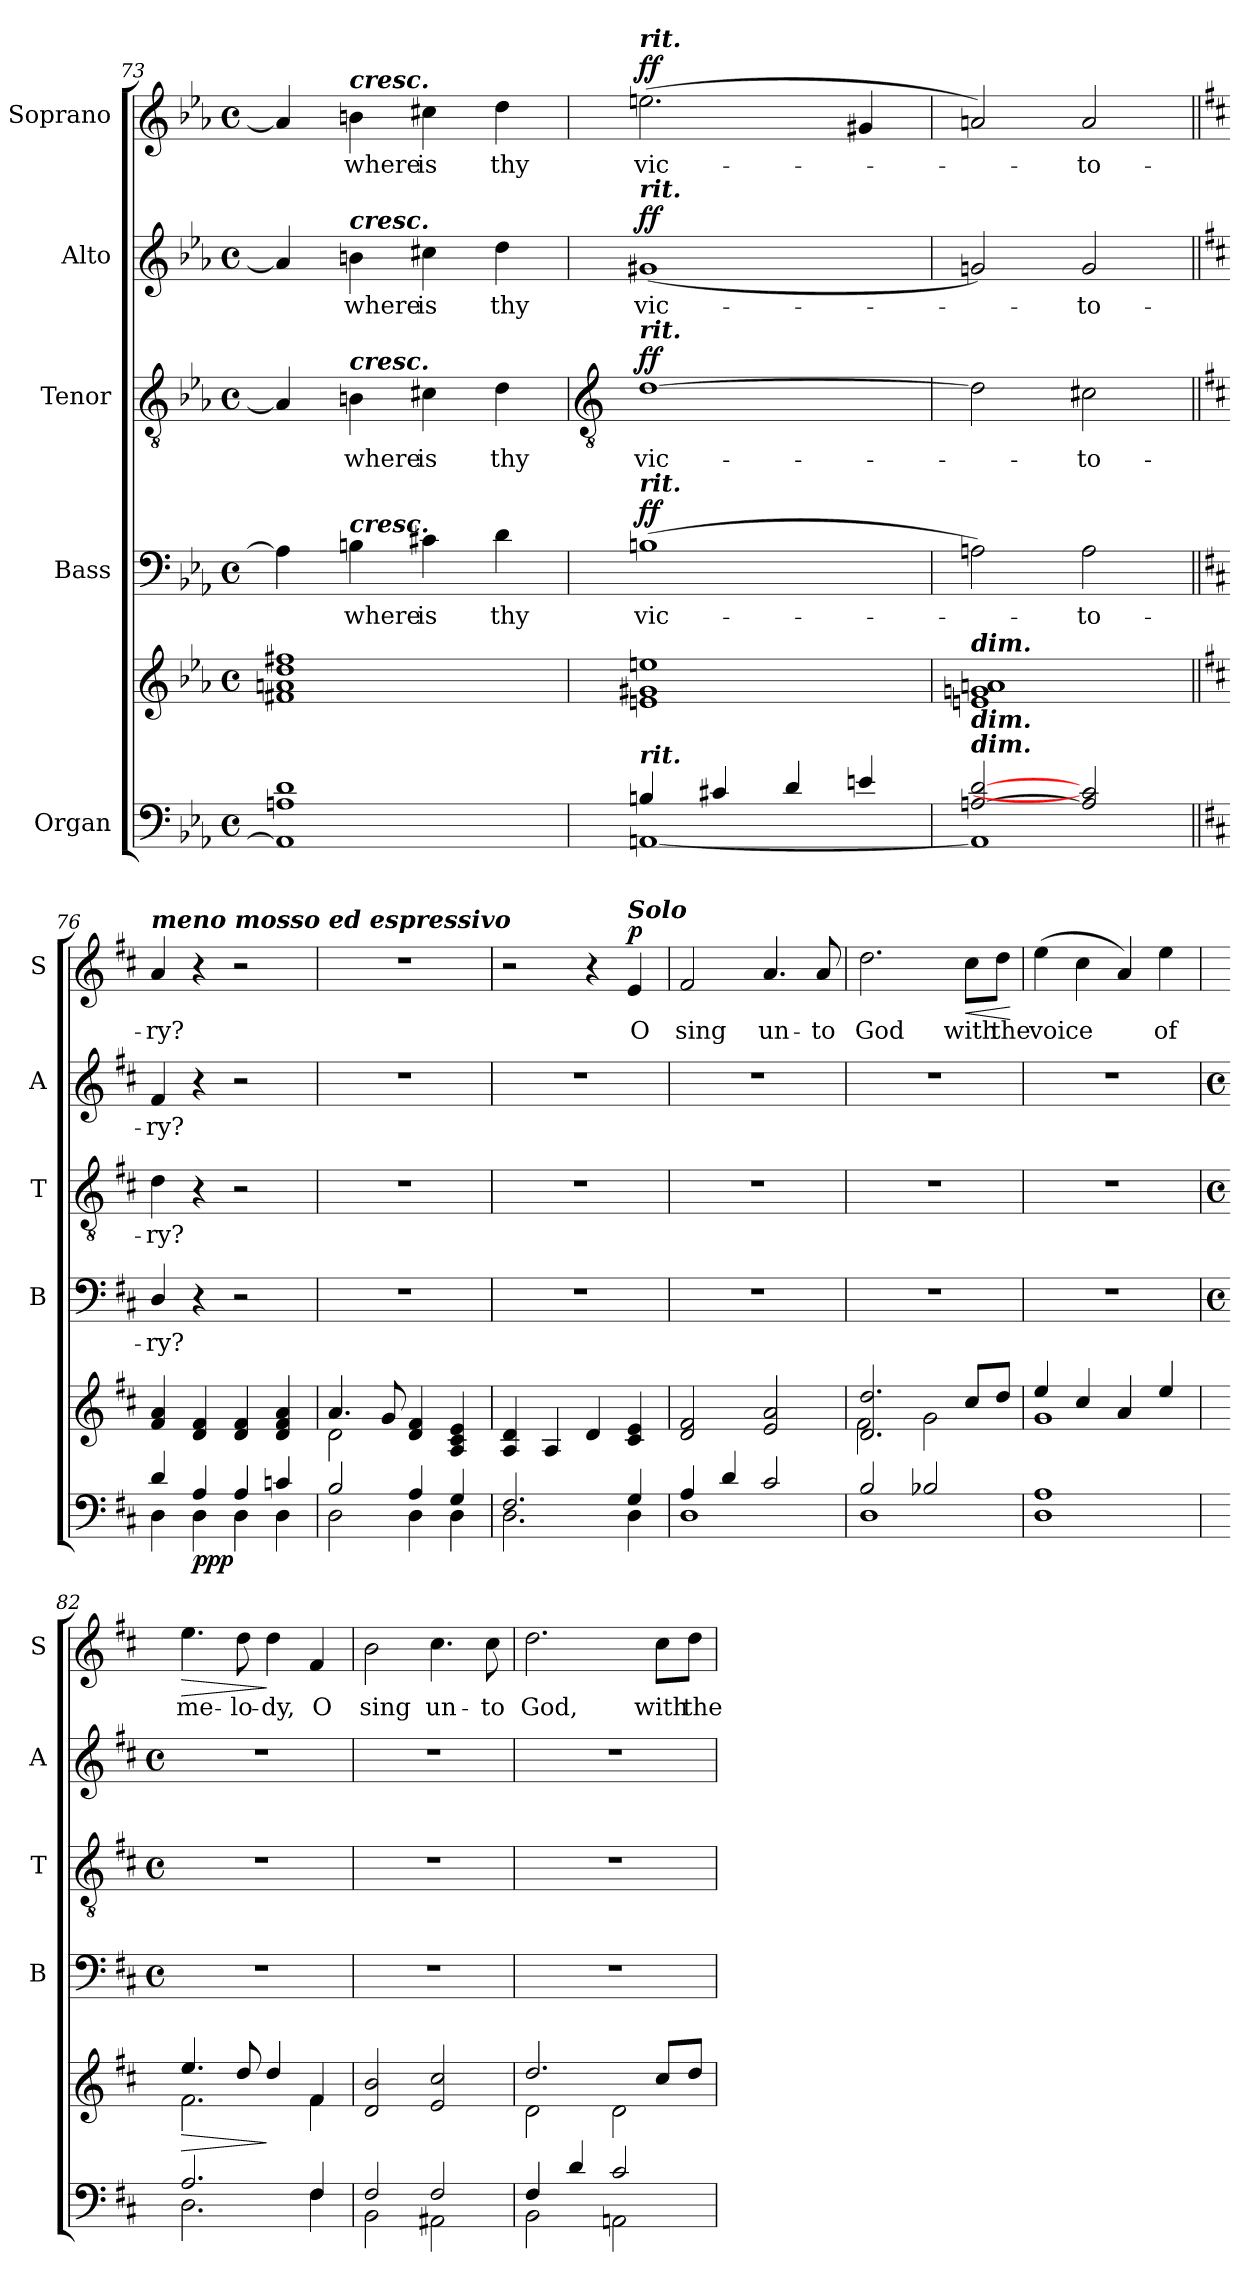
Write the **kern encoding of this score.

**kern	**kern	**dynam	**kern	**text	**dynam	**kern	**text	**dynam	**kern	**text	**dynam	**kern	**text	**dynam
*part5	*part5	*part5	*part4	*part4	*part4	*part3	*part3	*part3	*part2	*part2	*part2	*part1	*part1	*part1
*staff6	*staff5	*staff5/6	*staff4	*staff4	*staff4	*staff3	*staff3	*staff3	*staff2	*staff2	*staff2	*staff1	*staff1	*staff1
*I"Organ	*	*	*I"Bass	*	*	*I"Tenor	*	*	*I"Alto	*	*	*I"Soprano	*	*
*	*	*	*I'B	*	*	*I'T	*	*	*I'A	*	*	*I'S	*	*
*clefF4	*clefG2	*	*clefF4	*	*	*clefGv2	*	*	*clefG2	*	*	*clefG2	*	*
*k[b-e-a-]	*k[b-e-a-]	*	*k[b-e-a-]	*	*	*k[b-e-a-]	*	*	*k[b-e-a-]	*	*	*k[b-e-a-]	*	*
*E-:	*E-:	*	*E-:	*	*	*E-:	*	*	*E-:	*	*	*E-:	*	*
*M4/4	*M4/4	*	*M4/4	*	*	*M4/4	*	*	*M4/4	*	*	*M4/4	*	*
*met(c)	*met(c)	*	*met(c)	*	*	*met(c)	*	*	*met(c)	*	*	*met(c)	*	*
=73	=73	=73	=73	=73	=73	=73	=73	=73	=73	=73	=73	=73	=73	=73
*^	*^	*	*	*	*	*	*	*	*	*	*	*	*	*
1An/ 1d/	1AA\]	1f#X 1an 1dd 1ff#X	1ryy	.	4A]	.	.	4A]	.	.	4a]	.	.	4a]	.	.
!	!	!	!	!	!	!	!	!	!	!	!	!	!	!LO:TX:a:Bi:t=cresc.	!	!
!	!	!	!	!	!	!	!	!	!	!	!LO:TX:a:Bi:t=cresc.	!	!	!	!	!
!	!	!	!	!	!	!	!	!LO:TX:a:Bi:t=cresc.	!	!	!	!	!	!	!	!
!	!	!	!	!	!LO:TX:a:Bi:t=cresc.	!	!	!	!	!	!	!	!	!	!	!
!	!	!	!	!	!	!LO:LY:b	!	!	!LO:LY:b	!	!	!LO:LY:b	!	!	!LO:LY:b	!
.	.	.	.	.	4Bn	where	.	4Bn	where	.	4bn	where	.	4bn	where	.
!	!	!	!	!	!	!LO:LY:b	!	!	!LO:LY:b	!	!	!LO:LY:b	!	!	!LO:LY:b	!
.	.	.	.	.	4c#X	is	.	4c#X	is	.	4cc#X	is	.	4cc#X	is	.
!	!	!	!	!	!	!LO:LY:b	!	!	!LO:LY:b	!	!	!LO:LY:b	!	!	!LO:LY:b	!
.	.	.	.	.	4d	thy	.	4d	thy	.	4dd	thy	.	4dd	thy	.
!!LO:LB:g=z
=74	=74	=74	=74	=74	=74	=74	=74	=74	=74	=74	=74	=74	=74	=74	=74	=74
*	*	*	*	*	*	*	*	*clefGv2	*	*	*	*	*	*	*	*
!	!	!	!	!	!	!	!	!	!	!	!	!	!	!LO:TX:a:Bi:t=rit.	!	!
!	!	!	!	!	!	!	!	!	!	!	!LO:TX:a:Bi:t=rit.	!	!	!	!	!
!	!	!	!	!	!	!	!	!LO:TX:a:Bi:t=rit.	!	!	!	!	!	!	!	!
!	!	!	!	!	!LO:TX:a:Bi:t=rit.	!	!	!	!	!	!	!	!	!	!	!
!LO:TX:a:Bi:t=rit.	!	!	!	!	!	!	!	!	!	!	!	!	!	!	!	!
!	!	!	!	!	!	!LO:LY:b	!LO:DY:b	!	!LO:LY:b	!LO:DY:b	!	!LO:LY:b	!LO:DY:b	!	!LO:LY:b	!LO:DY:b
4Bn/	[1AAn\	1en 1g#X 1een	1ryy	.	(>1Bn	vic-	ff	[1d\	vic-	ff	(<1g#X	vic-	ff	(<2.een	vic-	ff
4c#X/	.	.	.	.	.	.	.	.	.	.	.	.	.	.	.	.
4d/	.	.	.	.	.	.	.	.	.	.	.	.	.	.	.	.
4en/	.	.	.	.	.	.	.	.	.	.	.	.	.	4g#X	.	.
=75	=75	=75	=75	=75	=75	=75	=75	=75	=75	=75	=75	=75	=75	=75	=75	=75
!	!	!LO:TX:a:Bi:t=dim.	!	!	!	!	!	!	!	!	!	!	!	!	!	!
!LO:TX:a:Bi:t=dim.	!	!	!	!	!	!	!	!	!	!	!	!	!	!	!	!
!LO:TX:a:Bi:t=dim.	!	!	!	!	!	!	!	!	!	!	!	!	!	!	!	!
[2An/ [2d/	1AA\]	1en 1gn 1an	1ryy	.	2An)	.	.	2d]	.	.	2gn)	.	.	2an)	.	.
!	!	!	!	!	!	!LO:LY:b	!	!	!LO:LY:b	!	!	!LO:LY:b	!	!	!LO:LY:b	!
2A/] 2c#/]	.	.	.	.	2A	to-	.	2c#X	to-	.	2g	to-	.	2a	to-	.
=76||	=76||	=76||	=76||	=76||	=76||	=76||	=76||	=76||	=76||	=76||	=76||	=76||	=76||	=76||	=76||	=76||
*k[f#c#]	*	*k[f#c#]	*	*	*k[f#c#]	*	*	*k[f#c#]	*	*	*k[f#c#]	*	*	*k[f#c#]	*	*
*D:	*	*D:	*	*	*D:	*	*	*D:	*	*	*D:	*	*	*D:	*	*
!	!	!	!	!	!	!	!	!	!	!	!	!	!	!LO:TX:a:Bi:t=meno mosso ed espressivo	!	!
!	!	!	!	!	!	!LO:LY:b	!	!	!LO:LY:b	!	!	!LO:LY:b	!	!	!LO:LY:b	!
4d/	4D\	4f# 4a	1ryy	.	4D/	-ry?	.	4d	-ry?	.	4f#	-ry?	.	4a	-ry?	.
!	!	!	!	!LO:DY:b=2	!	!	!	!	!	!	!	!	!	!	!	!
!	!	!	!	!LO:DY:n=1:b=2	!	!	!	!	!	!	!	!	!	!	!	!
!	!	!	!	!LO:DY:n=2:b	!	!	!	!	!	!	!	!	!	!	!	!
4A/	4D\	4d 4f#	.	p p p	4r	.	.	4r	.	.	4r	.	.	4r	.	.
4A/	4D\	4d 4f#	.	.	2r	.	.	2r	.	.	2r	.	.	2r	.	.
4cn/	4D\	4d 4f# 4a	.	.	.	.	.	.	.	.	.	.	.	.	.	.
=77	=77	=77	=77	=77	=77	=77	=77	=77	=77	=77	=77	=77	=77	=77	=77	=77
2B/	2D\	4.a	2d\	.	1r	.	.	1r	.	.	1r	.	.	1r	.	.
.	.	8g	.	.	.	.	.	.	.	.	.	.	.	.	.	.
4A/	4D\	4d 4f#	2ryy	.	.	.	.	.	.	.	.	.	.	.	.	.
4G/	4D\	4A 4c# 4e	.	.	.	.	.	.	.	.	.	.	.	.	.	.
=78	=78	=78	=78	=78	=78	=78	=78	=78	=78	=78	=78	=78	=78	=78	=78	=78
2.F#/	2.D\	4A 4d	1ryy	.	1r	.	.	1r	.	.	1r	.	.	2r	.	.
.	.	4A	.	.	.	.	.	.	.	.	.	.	.	.	.	.
.	.	4d	.	.	.	.	.	.	.	.	.	.	.	4r	.	.
!	!	!	!	!	!	!	!	!	!	!	!	!	!	!LO:TX:a:Bi:t=Solo	!	!
!	!	!	!	!	!	!	!	!	!	!	!	!	!	!	!LO:LY:b	!LO:DY:b
4G/	4D\	4c# 4e	.	.	.	.	.	.	.	.	.	.	.	4e	O	p
=79	=79	=79	=79	=79	=79	=79	=79	=79	=79	=79	=79	=79	=79	=79	=79	=79
!	!	!	!	!	!	!	!	!	!	!	!	!	!	!	!LO:LY:b	!
4A/	1D\	2d 2f#	1ryy	.	1r	.	.	1r	.	.	1r	.	.	2f#	sing	.
4d/	.	.	.	.	.	.	.	.	.	.	.	.	.	.	.	.
!	!	!	!	!	!	!	!	!	!	!	!	!	!	!	!LO:LY:b	!
2c#/	.	2e 2a	.	.	.	.	.	.	.	.	.	.	.	4.a	un-	.
!	!	!	!	!	!	!	!	!	!	!	!	!	!	!	!LO:LY:b	!
.	.	.	.	.	.	.	.	.	.	.	.	.	.	8a	-to	.
=80	=80	=80	=80	=80	=80	=80	=80	=80	=80	=80	=80	=80	=80	=80	=80	=80
!	!	!	!	!	!	!	!	!	!	!	!	!	!	!	!LO:LY:b	!
2B/	1D\	2.d 2.dd	2f#\	.	1r	.	.	1r	.	.	1r	.	.	2.dd	God	.
2B-X/	.	.	2g\	.	.	.	.	.	.	.	.	.	.	.	.	.
!	!	!	!	!	!	!	!	!	!	!	!	!	!	!	!LO:LY:b	!LO:HP:b
.	.	8cc#/L	.	.	.	.	.	.	.	.	.	.	.	8cc#\L	with	<
!	!	!	!	!	!	!	!	!	!	!	!	!	!	!	!LO:LY:b	!
.	.	8dd/J	.	.	.	.	.	.	.	.	.	.	.	8dd\J	the	.
*v	*v	*	*	*	*	*	*	*	*	*	*	*	*	*	*	*
*	*v	*v	*	*	*	*	*	*	*	*	*	*	*	*	*
.	.	.	.	.	.	.	.	.	.	.	.	.	.	[
=81	=81	=81	=81	=81	=81	=81	=81	=81	=81	=81	=81	=81	=81	=81
*^	*^	*	*	*	*	*	*	*	*	*	*	*	*	*
!	!	!	!	!	!	!	!	!	!	!	!	!	!	!	!LO:LY:b	!
1A/	1D\	4ee/	1g\	.	1r	.	.	1r	.	.	1r	.	.	(>4ee	voice	.
.	.	4cc#/	.	.	.	.	.	.	.	.	.	.	.	4cc#	.	.
.	.	4a	.	.	.	.	.	.	.	.	.	.	.	4a)	.	.
!	!	!	!	!	!	!	!	!	!	!	!	!	!	!	!LO:LY:b	!
.	.	4ee/	.	.	.	.	.	.	.	.	.	.	.	4ee	of	.
!!LO:LB:g=z
=82	=82	=82	=82	=82	=82	=82	=82	=82	=82	=82	=82	=82	=82	=82	=82	=82
*	*	*	*	*	*M4/4	*	*	*M4/4	*	*	*M4/4	*	*	*	*	*
*	*	*	*	*	*met(c)	*	*	*met(c)	*	*	*met(c)	*	*	*	*	*
!	!	!	!	!LO:HP:b	!	!	!	!	!	!	!	!	!	!	!LO:LY:b	!LO:HP:b
2.A/	2.D\	4.ee/	2.f#\	>	1r	.	.	1r	.	.	1r	.	.	4.ee	me-	>
!	!	!	!	!	!	!	!	!	!	!	!	!	!	!	!LO:LY:b	!
.	.	8dd/	.	.	.	.	.	.	.	.	.	.	.	8dd	-lo-	.
!	!	!	!	!	!	!	!	!	!	!	!	!	!	!	!LO:LY:b	!
.	.	4dd/	.	]	.	.	.	.	.	.	.	.	.	4dd	-dy,	]
!	!	!	!	!	!	!	!	!	!	!	!	!	!	!	!LO:LY:b	!
4F#/	4F#\	4f#	4f#\	.	.	.	.	.	.	.	.	.	.	4f#	O	.
=83	=83	=83	=83	=83	=83	=83	=83	=83	=83	=83	=83	=83	=83	=83	=83	=83
!	!	!	!	!	!	!	!	!	!	!	!	!	!	!	!LO:LY:b	!
2F#/	2BB\	2d 2b	1ryy	.	1r	.	.	1r	.	.	1r	.	.	2b	sing	.
!	!	!	!	!	!	!	!	!	!	!	!	!	!	!	!LO:LY:b	!
2F#/	2AA#X\	2e 2cc#	.	.	.	.	.	.	.	.	.	.	.	4.cc#	un-	.
!	!	!	!	!	!	!	!	!	!	!	!	!	!	!	!LO:LY:b	!
.	.	.	.	.	.	.	.	.	.	.	.	.	.	8cc#	-to	.
=84	=84	=84	=84	=84	=84	=84	=84	=84	=84	=84	=84	=84	=84	=84	=84	=84
!	!	!	!	!	!	!	!	!	!	!	!	!	!	!	!LO:LY:b	!
4F#/	2BB\	2.dd/	2d\	.	1r	.	.	1r	.	.	1r	.	.	2.dd	God,	.
4d/	.	.	.	.	.	.	.	.	.	.	.	.	.	.	.	.
2c#/	2AAn\	.	2d\	.	.	.	.	.	.	.	.	.	.	.	.	.
!	!	!	!	!	!	!	!	!	!	!	!	!	!	!	!LO:LY:b	!
.	.	8cc#/L	.	.	.	.	.	.	.	.	.	.	.	8cc#\L	with	.
!	!	!	!	!	!	!	!	!	!	!	!	!	!	!	!LO:LY:b	!
.	.	8dd/J	.	.	.	.	.	.	.	.	.	.	.	8dd\J	the	.
*v	*v	*	*	*	*	*	*	*	*	*	*	*	*	*	*	*
*	*v	*v	*	*	*	*	*	*	*	*	*	*	*	*	*
=	=	=	=	=	=	=	=	=	=	=	=	=	=	=
*-	*-	*-	*-	*-	*-	*-	*-	*-	*-	*-	*-	*-	*-	*-
